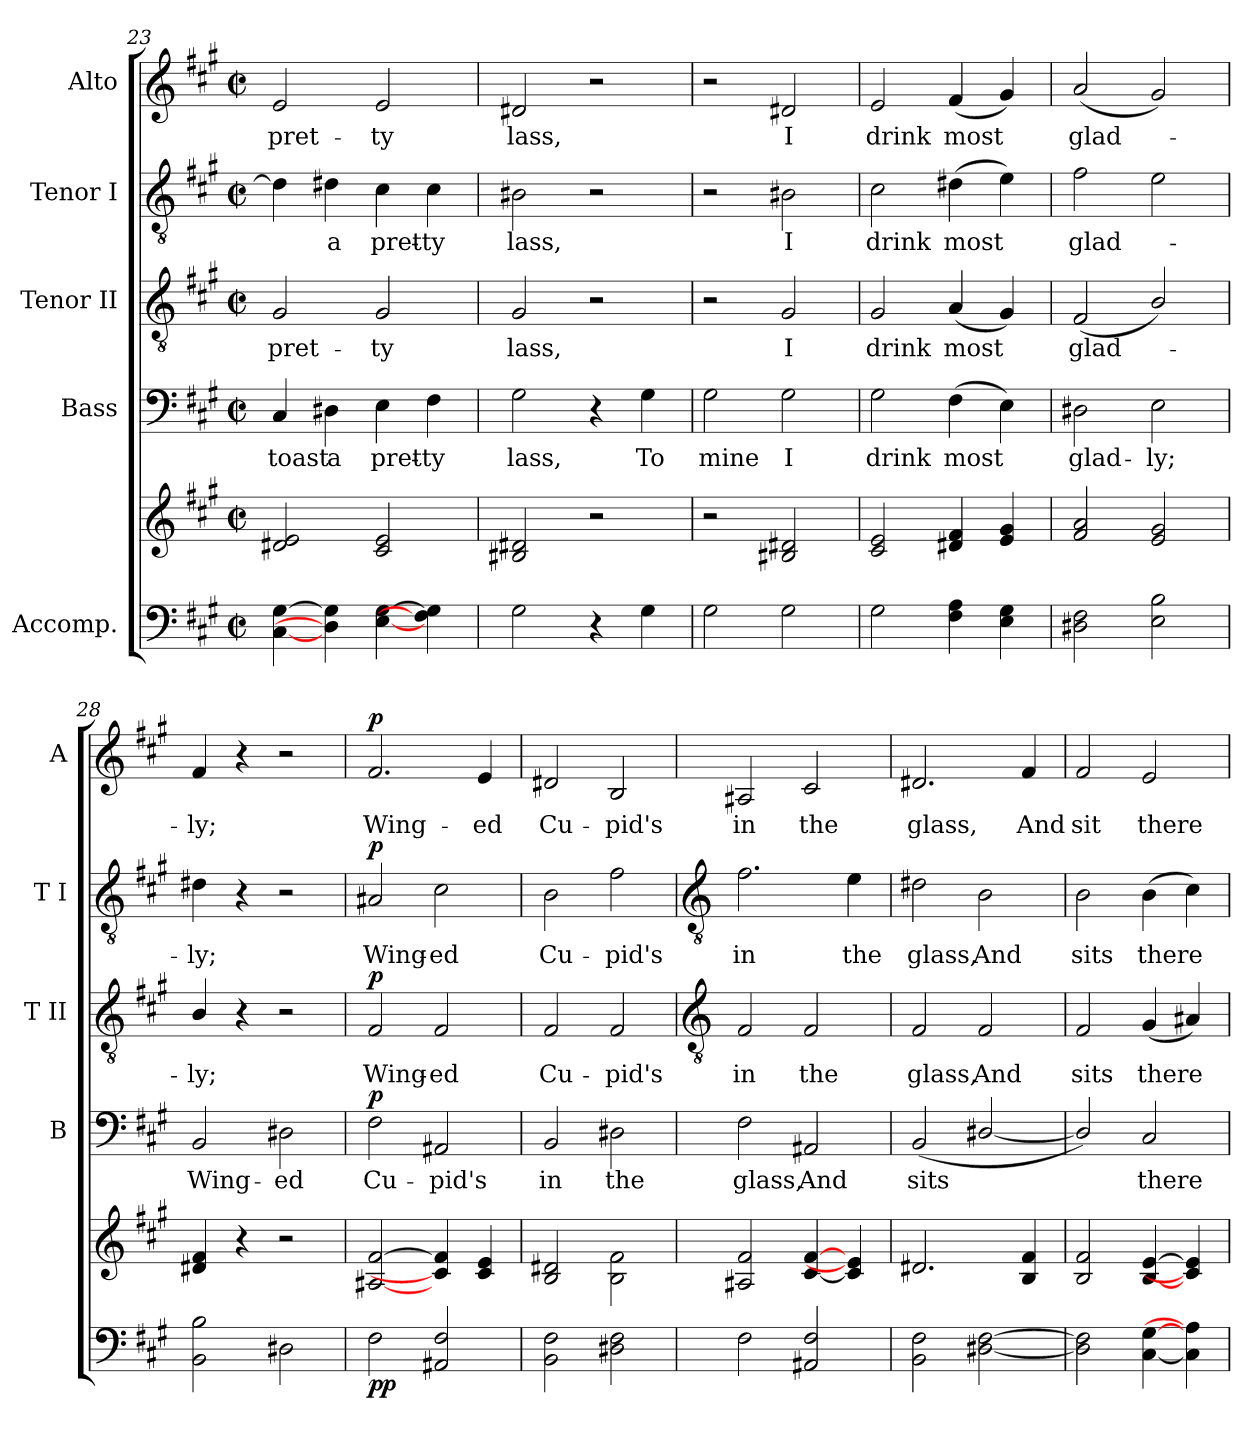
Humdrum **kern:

**kern	**kern	**dynam	**kern	**text	**dynam	**kern	**text	**dynam	**kern	**text	**dynam	**kern	**text	**dynam
*part5	*part5	*part5	*part4	*part4	*part4	*part3	*part3	*part3	*part2	*part2	*part2	*part1	*part1	*part1
*staff6	*staff5	*staff5/6	*staff4	*staff4	*staff4	*staff3	*staff3	*staff3	*staff2	*staff2	*staff2	*staff1	*staff1	*staff1
*I"Accomp.	*	*	*I"Bass	*	*	*I"Tenor II	*	*	*I"Tenor I	*	*	*I"Alto	*	*
*	*	*	*I'B	*	*	*I'T II	*	*	*I'T I	*	*	*I'A	*	*
!!LO:LB:g=z
*clefF4	*clefG2	*	*clefF4	*	*	*clefGv2	*	*	*clefGv2	*	*	*clefG2	*	*
*k[f#c#g#]	*k[f#c#g#]	*	*k[f#c#g#]	*	*	*k[f#c#g#]	*	*	*k[f#c#g#]	*	*	*k[f#c#g#]	*	*
*A:	*A:	*	*A:	*	*	*A:	*	*	*A:	*	*	*A:	*	*
*M2/2	*M2/2	*	*M2/2	*	*	*M2/2	*	*	*M2/2	*	*	*M2/2	*	*
*met(c|)	*met(c|)	*	*met(c|)	*	*	*met(c|)	*	*	*met(c|)	*	*	*met(c|)	*	*
=23	=23	=23	=23	=23	=23	=23	=23	=23	=23	=23	=23	=23	=23	=23
!	!	!	!	!LO:LY:b	!	!	!LO:LY:b	!	!	!	!	!	!LO:LY:b	!
[4C# [4G#	2d#X 2e	.	4C#	toast	.	2G#	pret-	.	4d#]	.	.	2e	pret-	.
!	!	!	!	!LO:LY:b	!	!	!	!	!	!LO:LY:b	!	!	!	!
4D#] 4G#]	.	.	4D#X	a	.	.	.	.	4d#	a	.	.	.	.
!	!	!	!	!LO:LY:b	!	!	!LO:LY:b	!	!	!LO:LY:b	!	!	!LO:LY:b	!
[4E [4G#	2c# 2e	.	4E	pret-	.	2G#	-ty	.	4c#	pret-	.	2e	-ty	.
!	!	!	!	!LO:LY:b	!	!	!	!	!	!LO:LY:b	!	!	!	!
4F#] 4G#]	.	.	4F#	-ty	.	.	.	.	4c#	-ty	.	.	.	.
=24	=24	=24	=24	=24	=24	=24	=24	=24	=24	=24	=24	=24	=24	=24
!	!	!	!	!LO:LY:b	!	!	!LO:LY:b	!	!	!LO:LY:b	!	!	!LO:LY:b	!
2G#	2B#X 2d#X	.	2G#	lass,	.	2G#	lass,	.	2B#X	lass,	.	2d#X	lass,	.
4r	2r	.	4r	.	.	2r	.	.	2r	.	.	2r	.	.
!	!	!	!	!LO:LY:b	!	!	!	!	!	!	!	!	!	!
4G#	.	.	4G#	To	.	.	.	.	.	.	.	.	.	.
=25	=25	=25	=25	=25	=25	=25	=25	=25	=25	=25	=25	=25	=25	=25
!	!	!	!	!LO:LY:b	!	!	!	!	!	!	!	!	!	!
2G#	2r	.	2G#	mine	.	2r	.	.	2r	.	.	2r	.	.
!	!	!	!	!LO:LY:b	!	!	!LO:LY:b	!	!	!LO:LY:b	!	!	!LO:LY:b	!
2G#	2B#X 2d#X	.	2G#	I	.	2G#	I	.	2B#X	I	.	2d#X	I	.
=26	=26	=26	=26	=26	=26	=26	=26	=26	=26	=26	=26	=26	=26	=26
!	!	!	!	!LO:LY:b	!	!	!LO:LY:b	!	!	!LO:LY:b	!	!	!LO:LY:b	!
2G#	2c# 2e	.	2G#	drink	.	2G#	drink	.	2c#	drink	.	2e	drink	.
!	!	!	!	!LO:LY:b	!	!	!LO:LY:b	!	!	!LO:LY:b	!	!	!LO:LY:b	!
4F# 4A	4d#X 4f#	.	(>4F#	most	.	(<4A	most	.	(>4d#X	most	.	(<4f#	most	.
4E 4G#	4e 4g#	.	4E)	.	.	4G#)	.	.	4e)	.	.	4g#)	.	.
=27	=27	=27	=27	=27	=27	=27	=27	=27	=27	=27	=27	=27	=27	=27
!	!	!	!	!LO:LY:b	!	!	!LO:LY:b	!	!	!LO:LY:b	!	!	!LO:LY:b	!
2D#X 2F#	2f# 2a	.	2D#X	glad-	.	(<2F#	glad-	.	2f#	glad-	.	(<2a	glad-	.
!	!	!	!	!LO:LY:b	!	!	!	!	!	!	!	!	!	!
2E 2B	2e 2g#	.	2E	-ly;	.	2B/)	.	.	2e	.	.	2g#)	.	.
=28	=28	=28	=28	=28	=28	=28	=28	=28	=28	=28	=28	=28	=28	=28
!	!	!	!	!LO:LY:b	!	!	!LO:LY:b	!	!	!LO:LY:b	!	!	!LO:LY:b	!
2BB 2B	4d#X 4f#	.	2BB	Wing-	.	4B/	ly;	.	4d#X	ly;	.	4f#	ly;	.
.	4r	.	.	.	.	4r	.	.	4r	.	.	4r	.	.
!	!	!	!	!LO:LY:b	!	!	!	!	!	!	!	!	!	!
2D#X	2r	.	2D#X	-ed	.	2r	.	.	2r	.	.	2r	.	.
=29	=29	=29	=29	=29	=29	=29	=29	=29	=29	=29	=29	=29	=29	=29
!	!	!LO:DY:b=2	!	!LO:LY:b	!	!	!LO:LY:b	!	!	!LO:LY:b	!	!	!LO:LY:b	!
!	!	!LO:DY:n=1:b	!	!	!LO:DY:b	!	!	!LO:DY:b	!	!	!LO:DY:b	!	!	!LO:DY:b
2F#	[2A#X [2f#	p p	2F#	Cu-	p	2F#	Wing-	p	2A#X	Wing-	p	2.f#	Wing-	p
!	!	!	!	!LO:LY:b	!	!	!LO:LY:b	!	!	!LO:LY:b	!	!	!	!
2AA#X 2F#	4c#] 4f#]	.	2AA#X	-pid's	.	2F#	-ed	.	2c#	-ed	.	.	.	.
!	!	!	!	!	!	!	!	!	!	!	!	!	!LO:LY:b	!
.	4c# 4e	.	.	.	.	.	.	.	.	.	.	4e	-ed	.
=30	=30	=30	=30	=30	=30	=30	=30	=30	=30	=30	=30	=30	=30	=30
!	!	!	!	!LO:LY:b	!	!	!LO:LY:b	!	!	!LO:LY:b	!	!	!LO:LY:b	!
2BB 2F#	2B 2d#X	.	2BB	in	.	2F#	Cu-	.	2B	Cu-	.	2d#X	Cu-	.
!	!	!	!	!LO:LY:b	!	!	!LO:LY:b	!	!	!LO:LY:b	!	!	!LO:LY:b	!
2D#X 2F#	2B\ 2f#\	.	2D#X	the	.	2F#	-pid's	.	2f#	-pid's	.	2B/	-pid's	.
!!LO:LB:g=z
=31	=31	=31	=31	=31	=31	=31	=31	=31	=31	=31	=31	=31	=31	=31
*	*	*	*	*	*	*clefGv2	*	*	*clefGv2	*	*	*	*	*
!	!	!	!	!LO:LY:b	!	!	!LO:LY:b	!	!	!LO:LY:b	!	!	!LO:LY:b	!
2F#	2A#X 2f#	.	2F#	glass,	.	2F#	in	.	2.f#	in	.	2A#X	in	.
!	!	!	!	!LO:LY:b	!	!	!LO:LY:b	!	!	!	!	!	!LO:LY:b	!
2AA#X 2F#	[4c# [4f#	.	2AA#X	And	.	2F#	the	.	.	.	.	2c#	the	.
!	!	!	!	!	!	!	!	!	!	!LO:LY:b	!	!	!	!
.	4c#] 4e]	.	.	.	.	.	.	.	4e	the	.	.	.	.
=32	=32	=32	=32	=32	=32	=32	=32	=32	=32	=32	=32	=32	=32	=32
!	!	!	!	!LO:LY:b	!	!	!LO:LY:b	!	!	!LO:LY:b	!	!	!LO:LY:b	!
2BB 2F#	2.d#X	.	(<2BB	sits	.	2F#	glass,	.	2d#X	glass,	.	2.d#X	glass,	.
!	!	!	!	!	!	!	!LO:LY:b	!	!	!LO:LY:b	!	!	!	!
[2D#X\ [2F#\	.	.	[2D#X/	.	.	2F#	And	.	2B	And	.	.	.	.
!	!	!	!	!	!	!	!	!	!	!	!	!	!LO:LY:b	!
.	4B 4f#	.	.	.	.	.	.	.	.	.	.	4f#	And	.
=33	=33	=33	=33	=33	=33	=33	=33	=33	=33	=33	=33	=33	=33	=33
!	!	!	!	!	!	!	!LO:LY:b	!	!	!LO:LY:b	!	!	!LO:LY:b	!
2D#\] 2F#\]	2B 2f#	.	2D#/])	.	.	2F#	sits	.	2B	sits	.	2f#	sit	.
!	!	!	!	!LO:LY:b	!	!	!LO:LY:b	!	!	!LO:LY:b	!	!	!LO:LY:b	!
[4C# [4G#	[4B [4e	.	2C#	there	.	(<4G#	there	.	(>4B	there	.	2e	there	.
4C#] 4A#]	4c#] 4e]	.	.	.	.	4A#X)	.	.	4c#)	.	.	.	.	.
=	=	=	=	=	=	=	=	=	=	=	=	=	=	=
*-	*-	*-	*-	*-	*-	*-	*-	*-	*-	*-	*-	*-	*-	*-
